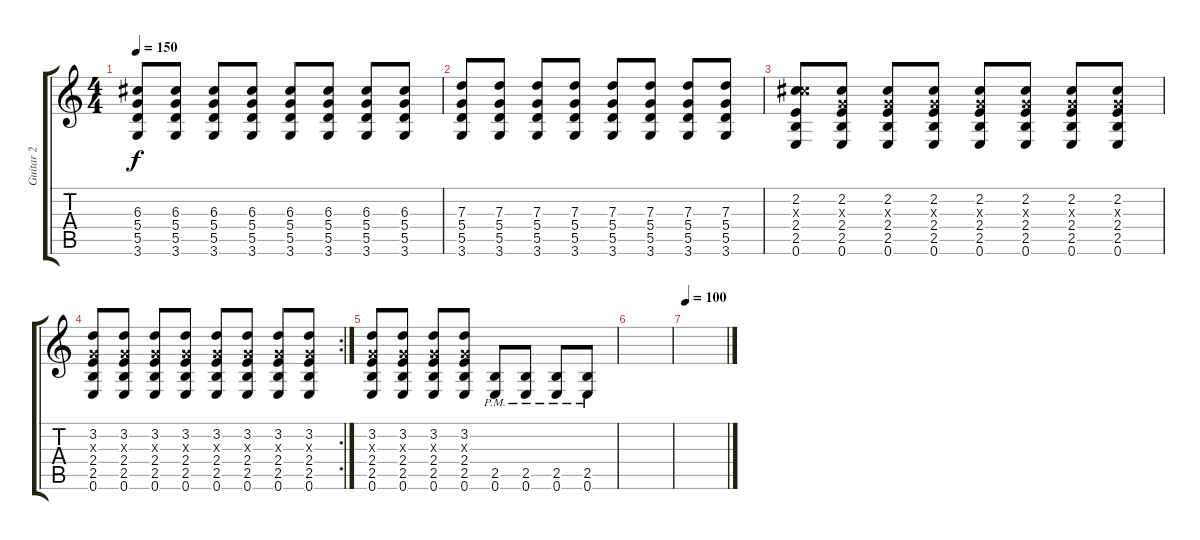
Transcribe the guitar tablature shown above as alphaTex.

\track ("Guitar 2" "Guitar 2") {instrument electricguitarjazz}
\staff {score tabs}
\tuning (E4 B3 G3 D3 A2 E2) {hide}
\ts (4 4)
\tempo 150
\clef g2
\ks c
(6.3 5.4 5.5 3.6).8{dy f} (6.3 5.4 5.5 3.6).8 (6.3 5.4 5.5 3.6).8 (6.3 5.4 5.5 3.6).8 (6.3 5.4 5.5 3.6).8 (6.3 5.4 5.5 3.6).8 (6.3 5.4 5.5 3.6).8 (6.3 5.4 5.5 3.6).8 |
(7.3 5.4 5.5 3.6).8 (7.3 5.4 5.5 3.6).8 (7.3 5.4 5.5 3.6).8 (7.3 5.4 5.5 3.6).8 (7.3 5.4 5.5 3.6).8 (7.3 5.4 5.5 3.6).8 (7.3 5.4 5.5 3.6).8 (7.3 5.4 5.5 3.6).8 |
(2.2 6.3{x} 2.4 2.5 0.6).8 (2.2 0.3{x} 2.4 2.5 0.6).8 (2.2 0.3{x} 2.4 2.5 0.6).8 (2.2 0.3{x} 2.4 2.5 0.6).8 (2.2 0.3{x} 2.4 2.5 0.6).8 (2.2 0.3{x} 2.4 2.5 0.6).8 (2.2 0.3{x} 2.4 2.5 0.6).8 (2.2 0.3{x} 2.4 2.5 0.6).8 |
\rc 2
(3.2 0.3{x} 2.4 2.5 0.6).8 (3.2 0.3{x} 2.4 2.5 0.6).8 (3.2 0.3{x} 2.4 2.5 0.6).8 (3.2 0.3{x} 2.4 2.5 0.6).8 (3.2 0.3{x} 2.4 2.5 0.6).8 (3.2 0.3{x} 2.4 2.5 0.6).8 (3.2 0.3{x} 2.4 2.5 0.6).8 (3.2 0.3{x} 2.4 2.5 0.6).8 |
(3.2 0.3{x} 2.4 2.5 0.6).8 (3.2 0.3{x} 2.4 2.5 0.6).8 (3.2 0.3{x} 2.4 2.5 0.6).8 (3.2 0.3{x} 2.4 2.5 0.6).8 (2.5{pm} 0.6{pm}).8 (2.5{pm} 0.6{pm}).8 (2.5{pm} 0.6{pm}).8 (2.5{pm} 0.6{pm}).8 |
|
\tempo 100
